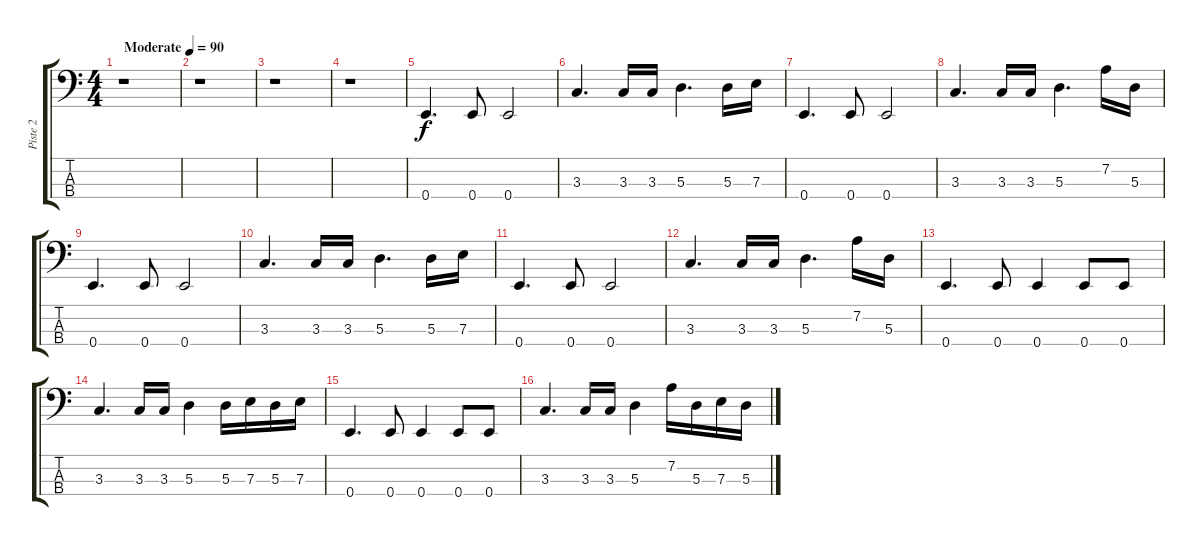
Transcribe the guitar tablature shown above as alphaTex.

\track ("Piste 2" "Piste 2") {instrument electricbasspick}
\staff {score tabs}
\tuning (G2 D2 A1 E1) {hide}
\ts (4 4)
\tempo (90 "Moderate")
\clef f4
\ks c
r.1{dy f instrument electricbasspick} |
r.1 |
r.1 |
r.1 |
0.4.4{d} 0.4.8 0.4.2 |
3.3.4{d} 3.3.16 3.3.16 5.3.4{d} 5.3.16 7.3.16 |
0.4.4{d} 0.4.8 0.4.2 |
3.3.4{d} 3.3.16 3.3.16 5.3.4{d} 7.2.16 5.3.16 |
0.4.4{d} 0.4.8 0.4.2 |
3.3.4{d} 3.3.16 3.3.16 5.3.4{d} 5.3.16 7.3.16 |
0.4.4{d} 0.4.8 0.4.2 |
3.3.4{d} 3.3.16 3.3.16 5.3.4{d} 7.2.16 5.3.16 |
0.4.4{d} 0.4.8 0.4.4 0.4.8 0.4.8 |
3.3.4{d} 3.3.16 3.3.16 5.3.4 5.3.16 7.3.16 5.3.16 7.3.16 |
0.4.4{d} 0.4.8 0.4.4 0.4.8 0.4.8 |
3.3.4{d} 3.3.16 3.3.16 5.3.4 7.2.16 5.3.16 7.3.16 5.3.16
